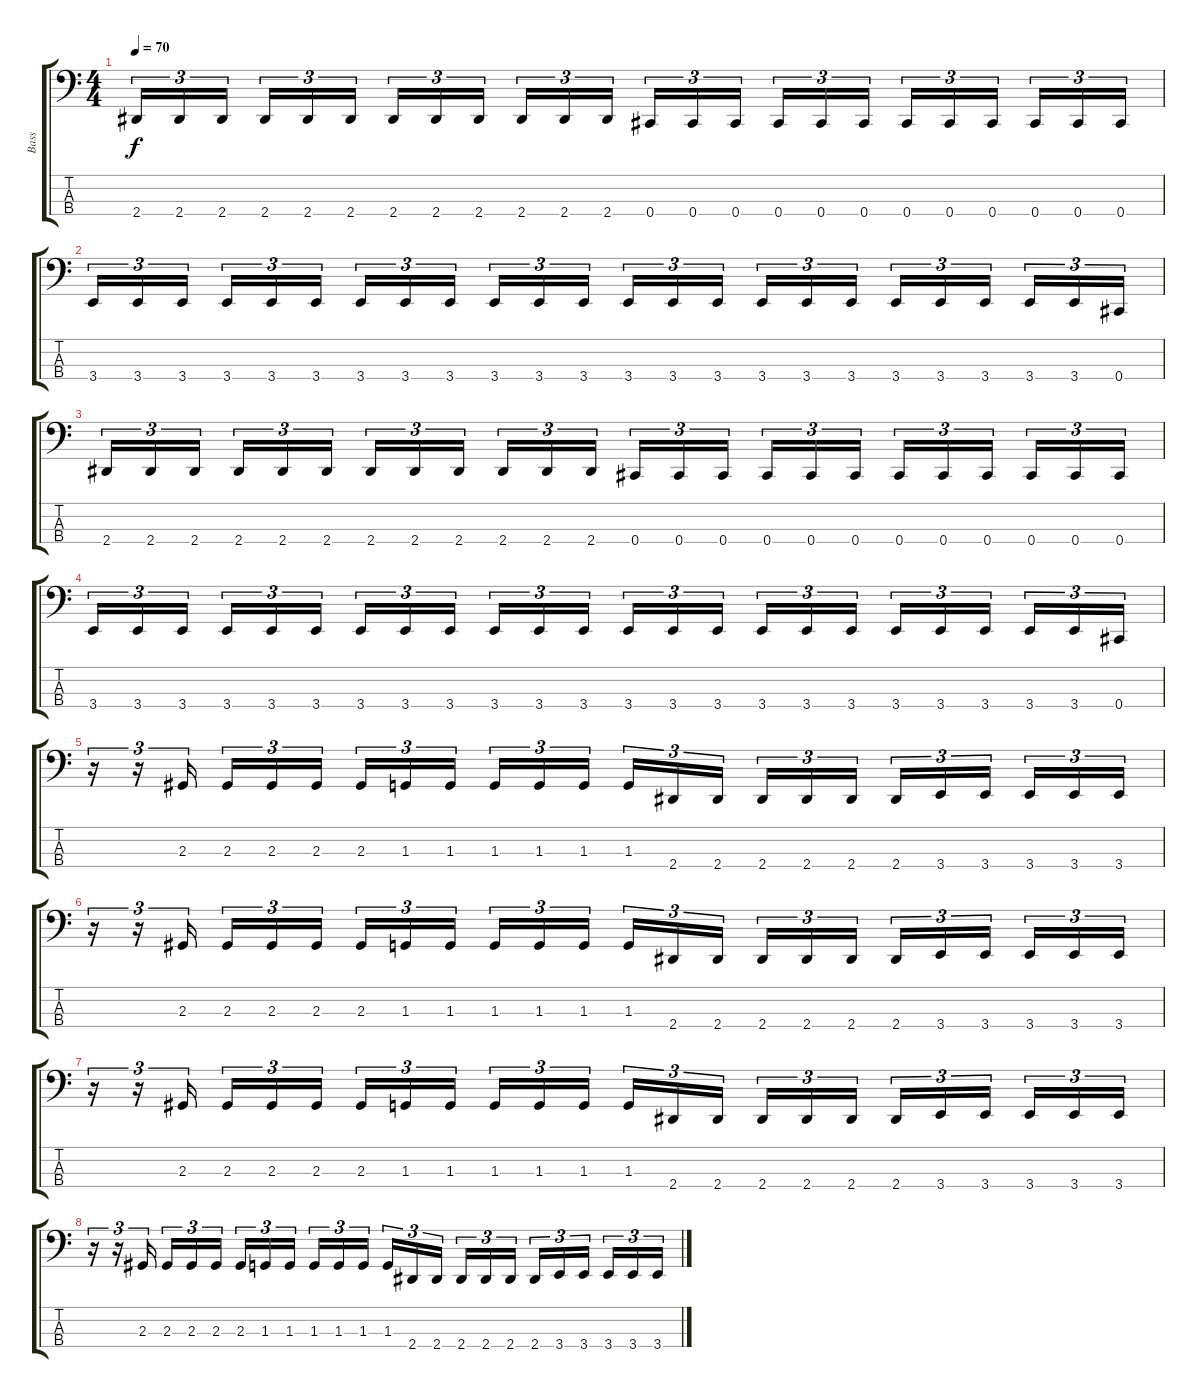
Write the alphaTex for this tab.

\track ("Bass" "Bass") {instrument electricbasspick}
\staff {score tabs}
\tuning (E2 B1 Gb1 Db1) {hide}
\ts (4 4)
\tempo 70
\clef f4
\ks c
2.4.16{tu (3 2) dy f} 2.4.16{tu (3 2)} 2.4.16{tu (3 2) beam splitsecondary} 2.4.16{tu (3 2)} 2.4.16{tu (3 2)} 2.4.16{tu (3 2)} 2.4.16{tu (3 2)} 2.4.16{tu (3 2)} 2.4.16{tu (3 2) beam splitsecondary} 2.4.16{tu (3 2)} 2.4.16{tu (3 2)} 2.4.16{tu (3 2)} 0.4.16{tu (3 2)} 0.4.16{tu (3 2)} 0.4.16{tu (3 2) beam splitsecondary} 0.4.16{tu (3 2)} 0.4.16{tu (3 2)} 0.4.16{tu (3 2)} 0.4.16{tu (3 2)} 0.4.16{tu (3 2)} 0.4.16{tu (3 2) beam splitsecondary} 0.4.16{tu (3 2)} 0.4.16{tu (3 2)} 0.4.16{tu (3 2)} |
3.4.16{tu (3 2)} 3.4.16{tu (3 2)} 3.4.16{tu (3 2) beam splitsecondary} 3.4.16{tu (3 2)} 3.4.16{tu (3 2)} 3.4.16{tu (3 2)} 3.4.16{tu (3 2)} 3.4.16{tu (3 2)} 3.4.16{tu (3 2) beam splitsecondary} 3.4.16{tu (3 2)} 3.4.16{tu (3 2)} 3.4.16{tu (3 2)} 3.4.16{tu (3 2)} 3.4.16{tu (3 2)} 3.4.16{tu (3 2) beam splitsecondary} 3.4.16{tu (3 2)} 3.4.16{tu (3 2)} 3.4.16{tu (3 2)} 3.4.16{tu (3 2)} 3.4.16{tu (3 2)} 3.4.16{tu (3 2) beam splitsecondary} 3.4.16{tu (3 2)} 3.4.16{tu (3 2)} 0.4.16{tu (3 2)} |
2.4.16{tu (3 2)} 2.4.16{tu (3 2)} 2.4.16{tu (3 2) beam splitsecondary} 2.4.16{tu (3 2)} 2.4.16{tu (3 2)} 2.4.16{tu (3 2)} 2.4.16{tu (3 2)} 2.4.16{tu (3 2)} 2.4.16{tu (3 2) beam splitsecondary} 2.4.16{tu (3 2)} 2.4.16{tu (3 2)} 2.4.16{tu (3 2)} 0.4.16{tu (3 2)} 0.4.16{tu (3 2)} 0.4.16{tu (3 2) beam splitsecondary} 0.4.16{tu (3 2)} 0.4.16{tu (3 2)} 0.4.16{tu (3 2)} 0.4.16{tu (3 2)} 0.4.16{tu (3 2)} 0.4.16{tu (3 2) beam splitsecondary} 0.4.16{tu (3 2)} 0.4.16{tu (3 2)} 0.4.16{tu (3 2)} |
3.4.16{tu (3 2)} 3.4.16{tu (3 2)} 3.4.16{tu (3 2) beam splitsecondary} 3.4.16{tu (3 2)} 3.4.16{tu (3 2)} 3.4.16{tu (3 2)} 3.4.16{tu (3 2)} 3.4.16{tu (3 2)} 3.4.16{tu (3 2) beam splitsecondary} 3.4.16{tu (3 2)} 3.4.16{tu (3 2)} 3.4.16{tu (3 2)} 3.4.16{tu (3 2)} 3.4.16{tu (3 2)} 3.4.16{tu (3 2) beam splitsecondary} 3.4.16{tu (3 2)} 3.4.16{tu (3 2)} 3.4.16{tu (3 2)} 3.4.16{tu (3 2)} 3.4.16{tu (3 2)} 3.4.16{tu (3 2) beam splitsecondary} 3.4.16{tu (3 2)} 3.4.16{tu (3 2)} 0.4.16{tu (3 2)} |
r.16{tu (3 2)} r.16{tu (3 2)} 2.3.16{tu (3 2) beam splitsecondary} 2.3.16{tu (3 2)} 2.3.16{tu (3 2)} 2.3.16{tu (3 2)} 2.3.16{tu (3 2)} 1.3.16{tu (3 2)} 1.3.16{tu (3 2) beam splitsecondary} 1.3.16{tu (3 2)} 1.3.16{tu (3 2)} 1.3.16{tu (3 2)} 1.3.16{tu (3 2)} 2.4.16{tu (3 2)} 2.4.16{tu (3 2) beam splitsecondary} 2.4.16{tu (3 2)} 2.4.16{tu (3 2)} 2.4.16{tu (3 2)} 2.4.16{tu (3 2)} 3.4.16{tu (3 2)} 3.4.16{tu (3 2) beam splitsecondary} 3.4.16{tu (3 2)} 3.4.16{tu (3 2)} 3.4.16{tu (3 2)} |
r.16{tu (3 2)} r.16{tu (3 2)} 2.3.16{tu (3 2) beam splitsecondary} 2.3.16{tu (3 2)} 2.3.16{tu (3 2)} 2.3.16{tu (3 2)} 2.3.16{tu (3 2)} 1.3.16{tu (3 2)} 1.3.16{tu (3 2) beam splitsecondary} 1.3.16{tu (3 2)} 1.3.16{tu (3 2)} 1.3.16{tu (3 2)} 1.3.16{tu (3 2)} 2.4.16{tu (3 2)} 2.4.16{tu (3 2) beam splitsecondary} 2.4.16{tu (3 2)} 2.4.16{tu (3 2)} 2.4.16{tu (3 2)} 2.4.16{tu (3 2)} 3.4.16{tu (3 2)} 3.4.16{tu (3 2) beam splitsecondary} 3.4.16{tu (3 2)} 3.4.16{tu (3 2)} 3.4.16{tu (3 2)} |
r.16{tu (3 2)} r.16{tu (3 2)} 2.3.16{tu (3 2) beam splitsecondary} 2.3.16{tu (3 2)} 2.3.16{tu (3 2)} 2.3.16{tu (3 2)} 2.3.16{tu (3 2)} 1.3.16{tu (3 2)} 1.3.16{tu (3 2) beam splitsecondary} 1.3.16{tu (3 2)} 1.3.16{tu (3 2)} 1.3.16{tu (3 2)} 1.3.16{tu (3 2)} 2.4.16{tu (3 2)} 2.4.16{tu (3 2) beam splitsecondary} 2.4.16{tu (3 2)} 2.4.16{tu (3 2)} 2.4.16{tu (3 2)} 2.4.16{tu (3 2)} 3.4.16{tu (3 2)} 3.4.16{tu (3 2) beam splitsecondary} 3.4.16{tu (3 2)} 3.4.16{tu (3 2)} 3.4.16{tu (3 2)} |
r.16{tu (3 2)} r.16{tu (3 2)} 2.3.16{tu (3 2) beam splitsecondary} 2.3.16{tu (3 2)} 2.3.16{tu (3 2)} 2.3.16{tu (3 2)} 2.3.16{tu (3 2)} 1.3.16{tu (3 2)} 1.3.16{tu (3 2) beam splitsecondary} 1.3.16{tu (3 2)} 1.3.16{tu (3 2)} 1.3.16{tu (3 2)} 1.3.16{tu (3 2)} 2.4.16{tu (3 2)} 2.4.16{tu (3 2) beam splitsecondary} 2.4.16{tu (3 2)} 2.4.16{tu (3 2)} 2.4.16{tu (3 2)} 2.4.16{tu (3 2)} 3.4.16{tu (3 2)} 3.4.16{tu (3 2) beam splitsecondary} 3.4.16{tu (3 2)} 3.4.16{tu (3 2)} 3.4.16{tu (3 2)}
